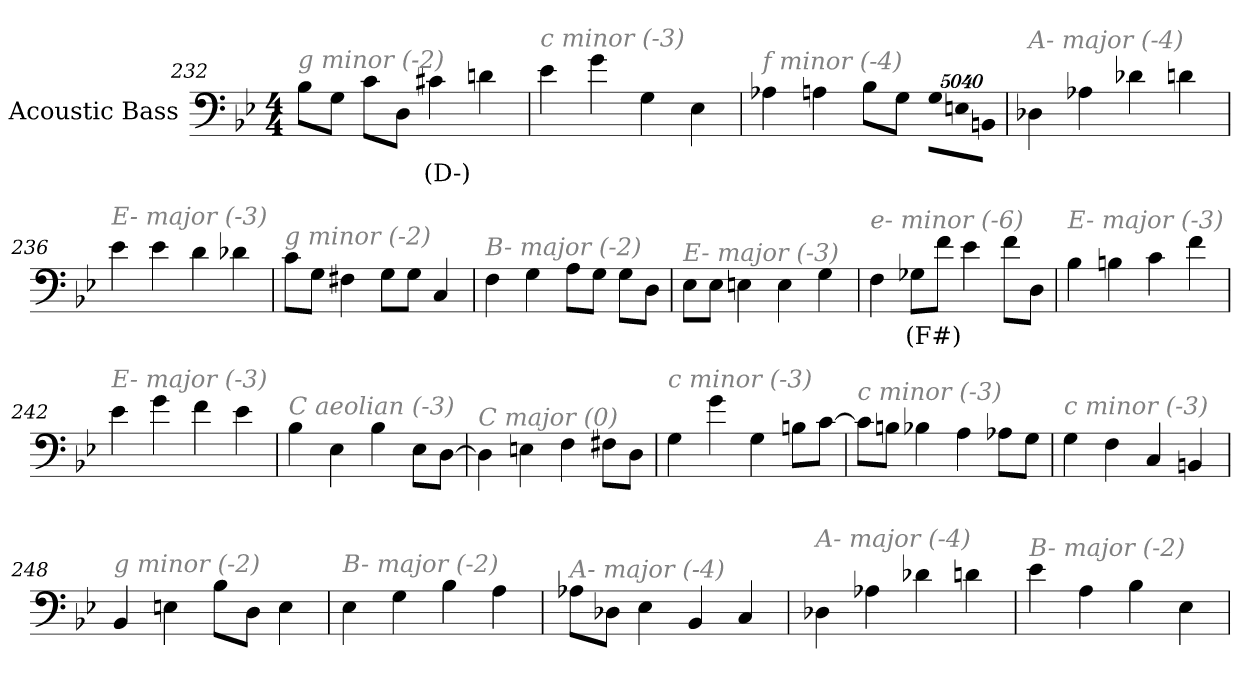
**kern	**text
*part1	*part1
*staff1	*staff1
*I"Acoustic Bass	*
*clefF4	*
*ITrd7c12	*
*k[b-e-]	*
*B-:	*
*M4/4	*
=232	=232
!LO:TX:i:color=#808080:t=g minor (-2)	!
8BB-L	.
8GGJ	.
8CL	.
8DDJ	.
4C#Xi	(D-)
4Dn	.
=233	=233
!LO:TX:i:color=#808080:t=c minor (-3)	!
4E-	.
4G	.
4GG	.
4EE-	.
=234	=234
!LO:TX:i:color=#808080:t=f minor (-4)	!
4AA-X	.
4AAn	.
8BB-L	.
8GGJ	.
!LO:N:vis=8	!
40320%3347GGL	.
!LO:N:vis=8	!
40320%3347EEn	.
!LO:N:vis=8	!
40320%3347BBBnJ	.
=235	=235
!LO:TX:i:color=#808080:t=A- major (-4)	!
4DD-X	.
4AA-X	.
4D-X	.
4Dn	.
=236	=236
!LO:TX:i:color=#808080:t=E- major (-3)	!
4E-	.
4E-	.
4D	.
4D-X	.
=237	=237
!LO:TX:i:color=#808080:t=g minor (-2)	!
8CL	.
8GGJ	.
4FF#X	.
8GGL	.
8GGJ	.
4CC	.
=238	=238
!LO:TX:i:color=#808080:t=B- major (-2)	!
4FF	.
4GG	.
8AAL	.
8GGJ	.
8GGL	.
8DDJ	.
=239	=239
!LO:TX:i:color=#808080:t=E- major (-3)	!
8EE-L	.
8EE-J	.
4EEn	.
4EE	.
4GG	.
=240	=240
!LO:TX:i:color=#808080:t=e- minor (-6)	!
4FF	.
8GG-XiL	(F#)
8FJ	.
4E-	.
8FL	.
8DDJ	.
=241	=241
!LO:TX:i:color=#808080:t=E- major (-3)	!
4BB-	.
4BBn	.
4C	.
4F	.
=242	=242
!LO:TX:i:color=#808080:t=E- major (-3)	!
4E-	.
4G	.
4F	.
4E-	.
=243	=243
!LO:TX:i:color=#808080:t=C aeolian (-3)	!
4BB-	.
4EE-	.
4BB-	.
8EE-L	.
[8DDJ	.
=244	=244
!LO:TX:i:color=#808080:t=C major (0)	!
4DD]	.
4EEn	.
4FF	.
8FF#XL	.
8DDJ	.
=245	=245
!LO:TX:i:color=#808080:t=c minor (-3)	!
4GG	.
4G	.
4GG	.
8BBnL	.
[8CJ	.
=246	=246
!LO:TX:i:color=#808080:t=c minor (-3)	!
8CL]	.
8BBnJ	.
4BB-X	.
4AA	.
8AA-XL	.
8GGJ	.
=247	=247
!LO:TX:i:color=#808080:t=c minor (-3)	!
4GG	.
4FF	.
4CC	.
4BBBn	.
=248	=248
!LO:TX:i:color=#808080:t=g minor (-2)	!
4BBB-	.
4EEn	.
8BB-L	.
8DDJ	.
4EE	.
=249	=249
!LO:TX:i:color=#808080:t=B- major (-2)	!
4EE-	.
4GG	.
4BB-	.
4AA	.
=250	=250
!LO:TX:i:color=#808080:t=A- major (-4)	!
8AA-XL	.
8DD-XJ	.
4EE-	.
4BBB-	.
4CC	.
=251	=251
!LO:TX:i:color=#808080:t=A- major (-4)	!
4DD-X	.
4AA-X	.
4D-X	.
4Dn	.
=252	=252
!LO:TX:i:color=#808080:t=B- major (-2)	!
4E-	.
4AA	.
4BB-	.
4EE-	.
=	=
*-	*-
